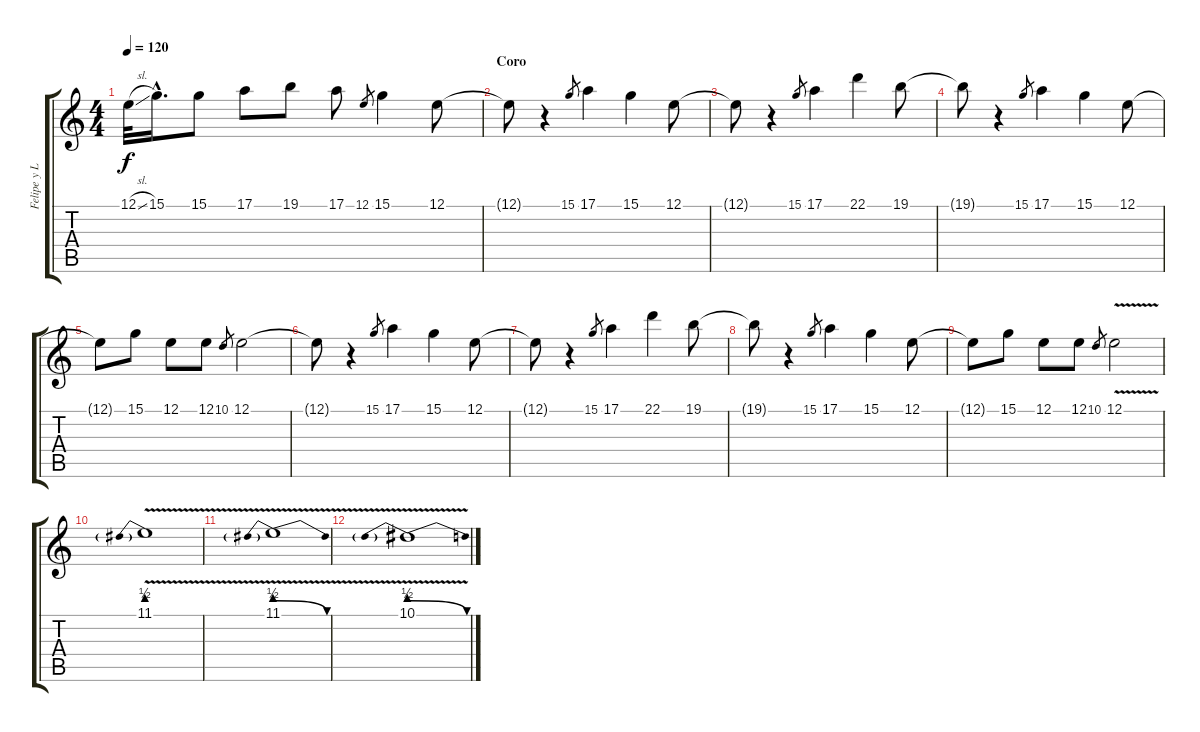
\track ("Felipe y Lalo (Voz)" "Felipe y L") {instrument oboe}
\staff {score tabs}
\tuning (E4 B3 G3 D3 A2 E2) {hide}
\ts (4 4)
\tempo 120
\clef g2
\ks c
12.1{sl}.32{dy f} 15.1{hac}.16{d} 15.1.8 17.1.8 19.1.8 17.1.8 12.1.8{gr} 15.1.4 12.1.8 |
\section ("" "Coro")
12.1{t}.8 r.4{instrument oboe} 15.1.8{gr} 17.1.4 15.1.4 12.1.8 |
12.1{t}.8 r.4 15.1.8{gr} 17.1.4 22.1.4 19.1.8 |
19.1{t}.8 r.4 15.1.8{gr} 17.1.4 15.1.4 12.1.8 |
12.1{t}.8 15.1.8{instrument bassoon} 12.1.8 12.1.8 10.1.8{gr} 12.1.2 |
12.1{t}.8{instrument oboe} r.4 15.1.8{gr} 17.1.4 15.1.4 12.1.8 |
12.1{t}.8 r.4 15.1.8{gr} 17.1.4 22.1.4 19.1.8 |
19.1{t}.8 r.4 15.1.8{gr} 17.1.4 15.1.4 12.1.8 |
12.1{t}.8 15.1.8{instrument bassoon} 12.1.8 12.1.8 10.1.8{gr} 12.1{v}.2 |
11.1{be (prebend 0 2 60 2) v}.1 |
11.1{be (prebendrelease 0 2 60 0) v}.1 |
10.1{be (prebendrelease 0 2 60 0) v}.1
